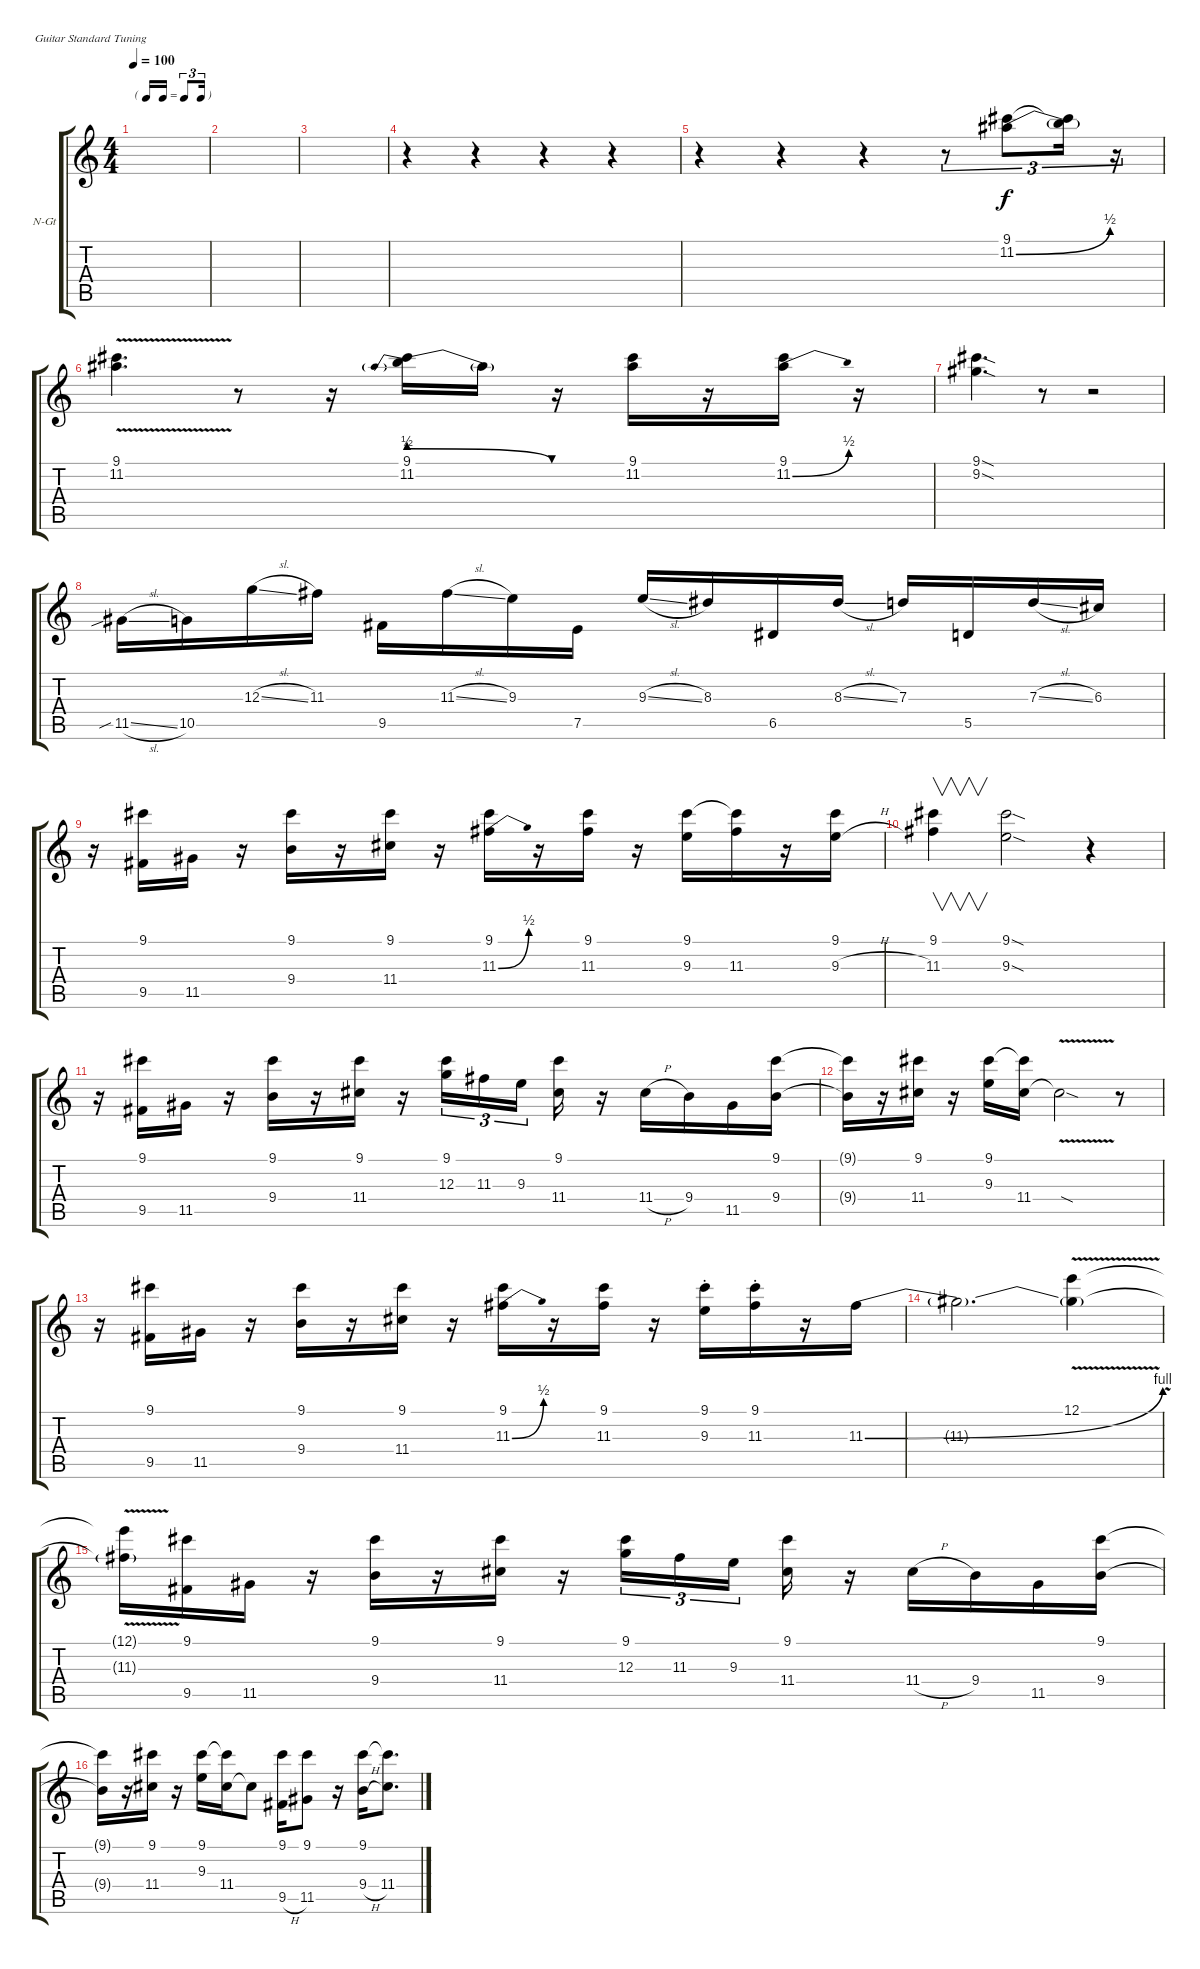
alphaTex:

\bracketExtendMode groupsimilarinstruments
\firstSystemTrackNameOrientation horizontal
\otherSystemsTrackNameOrientation horizontal
\track ("Metal Lead" "N-Gt") {instrument acousticguitarnylon}
\staff {score tabs}
\tuning (E4 B3 G3 D3 A2 E2)
\ts (4 4)
\tf triplet16th
\tempo 100
\clef g2
\ks c
|
|
|
r.4 r.4 r.4 r.4 |
r.4 r.4 r.4 r.8{tu (3 2)} (11.2{be (bend 0 0 32.4 2)} 9.1).8{tu (3 2)} (9.1{t} 11.2{t}).16{tu (3 2)} r.16{tu (3 2)} |
(9.1{v} 11.2{v}).4{d} r.8 r.16 (11.2{be (prebendrelease 0 2 15 0)} 9.1).16 11.2{t}.16 r.16 (11.2 9.1).16 r.16 (11.2{be (bend 0 0 14.399999999999999 2)} 9.1).16 r.16 |
(9.2{sod} 9.1{sod}).4{d} r.8 r.2 |
11.5{sib sl}.16 10.5.16 12.3{sl}.16 11.3.16 9.5.16 11.3{sl}.16 9.3.16 7.5.16 9.3{sl}.16 8.3.16 6.5.16 8.3{sl}.16 7.3.16 5.5.16 7.3{sl}.16 6.3.16 |
r.16 (9.5 9.1).16 11.5.16 r.16 (9.4 9.1).16 r.16 (11.4 9.1).16 r.16 (11.3{be (bend 0 0 30 2)} 9.1).16 r.16 (11.3 9.1).16 r.16 (9.1 9.3).16 (11.3 9.1{t}).16 r.16 (9.1 9.3{h}).16 |
(9.1 11.3).4{v} (9.1{sod} 9.3{sod}).2 r.4 |
r.16 (9.5 9.1).16 11.5.16 r.16 (9.4 9.1).16 r.16 (11.4 9.1).16 r.16 (9.1 12.3).16{tu (3 2)} 11.3.16{tu (3 2)} 9.3.16{tu (3 2)} (11.4 9.1).16 r.16 11.4{h}.16 9.4.16 11.5.16 (9.4 9.1).16 |
(9.4{t} 9.1{t}).16 r.16 (11.4 9.1).16 r.16 (9.3 9.1).16 (11.4 9.1{t}).16 11.4{v sod t}.2 r.8 |
r.16 (9.5 9.1).16 11.5.16 r.16 (9.4 9.1).16 r.16 (11.4 9.1).16 r.16 (11.3{be (bend 0 0 30 2)} 9.1).16 r.16 (11.3 9.1).16 r.16 (9.1{st} 9.3{st}).16 (11.3{st} 9.1{st}).16 r.16 11.3{be (bend 28.2 0 59.4 4)}.16 |
11.3{t}.2{d} (12.1{v} 11.3{v t}).4 |
(12.1{t} 11.3{t}).16 (9.5 9.1).16 11.5.16 r.16 (9.4 9.1).16 r.16 (11.4 9.1).16 r.16 (9.1 12.3).16{tu (3 2)} 11.3.16{tu (3 2)} 9.3.16{tu (3 2)} (11.4 9.1).16 r.16 11.4{h}.16 9.4.16 11.5.16 (9.4 9.1).16 |
(9.4{t} 9.1{t}).16 r.16 (11.4 9.1).16 r.16 (9.3 9.1).16 (11.4 9.1{t}).16 11.4{t}.8 (9.5{h} 9.1).16 (11.5 9.1).8 r.16 (9.1 9.4{h}).16 (9.1{t} 11.4).8{d}
